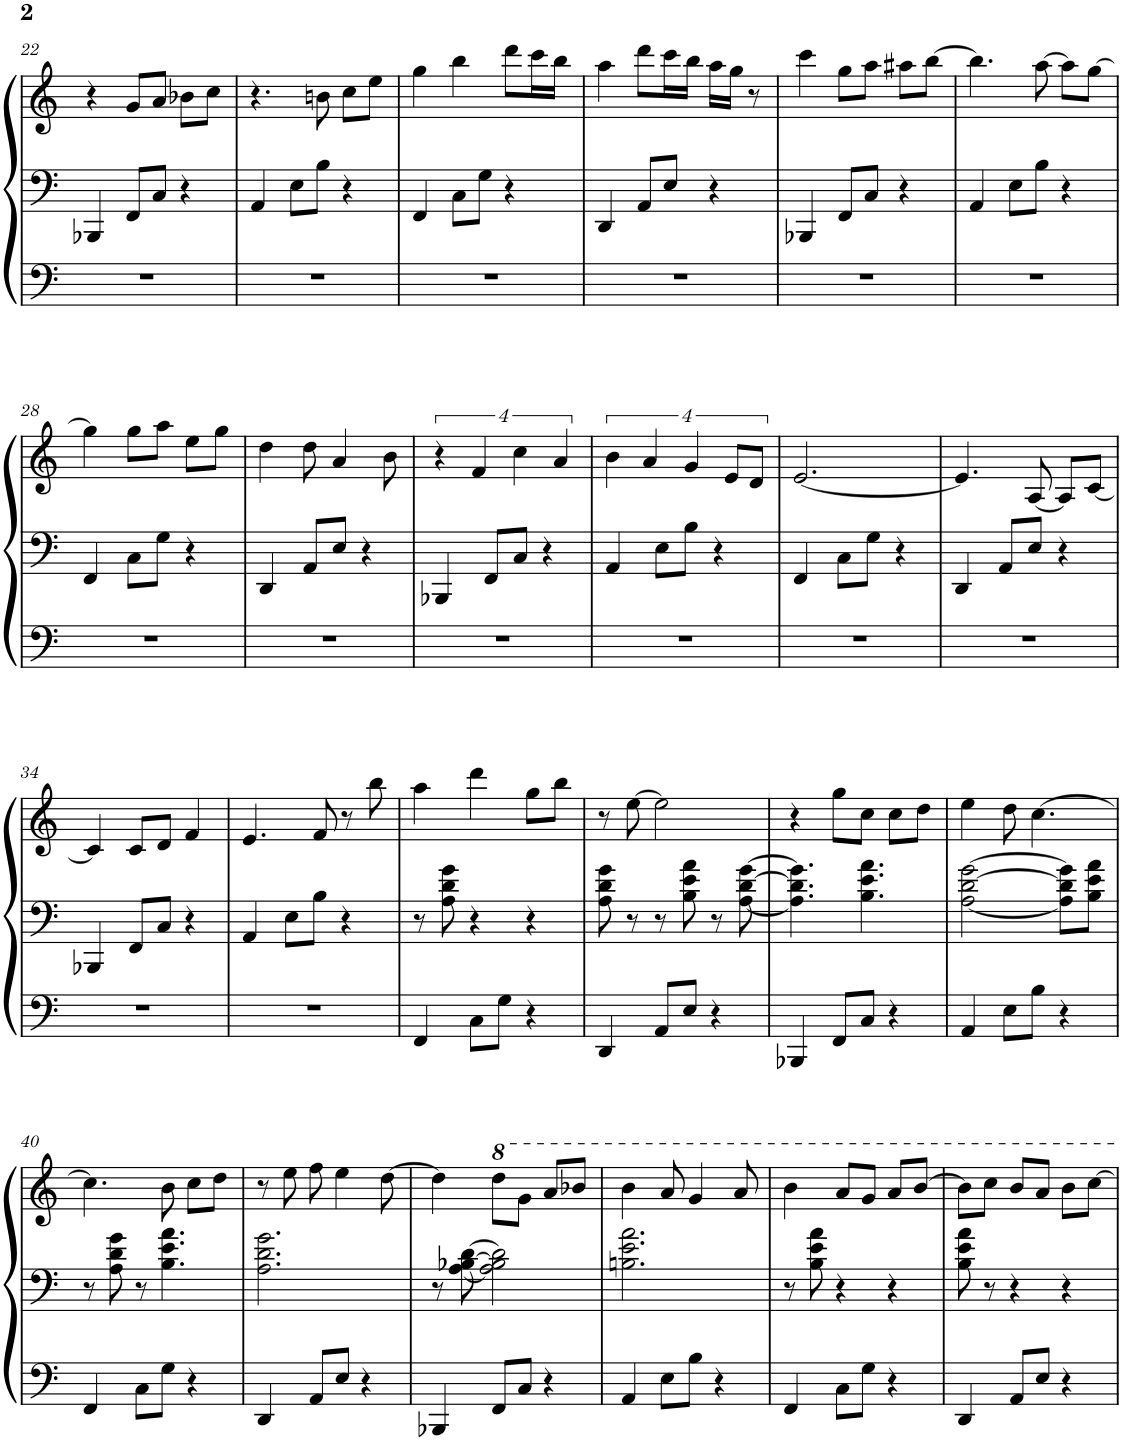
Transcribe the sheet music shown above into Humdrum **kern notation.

**kern	**kern	**kern
*part1	*part1	*part1
*staff3	*staff2	*staff1
*I"Piano	*	*
*I'Pno.	*	*
!!LO:PB:g=z
*clefF4	*clefF4	*clefG2
*k[]	*k[]	*k[]
*M3/4	*M3/4	*M3/4
=22	=22	=22
2.r	4BBB-X/	4r
.	8FF/L	8g/L
.	8C/J	8a/J
.	4r	8b-X\L
.	.	8cc\J
=23	=23	=23
2.r	4AA/	4.r
.	8E\L	.
.	8B\J	8bn\
.	4r	8cc\L
.	.	8ee\J
=24	=24	=24
2.r	4FF/	4gg\
.	8C\L	4bb\
.	8G\J	.
.	4r	8ddd\L
.	.	16ccc\L
.	.	16bb\JJ
=25	=25	=25
2.r	4DD/	4aa\
.	8AA/L	8ddd\L
.	8E/J	16ccc\L
.	.	16bb\JJ
.	4r	16aa\LL
.	.	16gg\JJ
.	.	8r
=26	=26	=26
2.r	4BBB-X/	4ccc\
.	8FF/L	8gg\L
.	8C/J	8aa\J
.	4r	8aa#X\L
.	.	[8bb\J
=27	=27	=27
2.r	4AA/	4.bb\]
.	8E\L	.
.	8B\J	[8aa\
.	4r	8aa\L]
.	.	[8gg\J
!!LO:LB:g=z
=28	=28	=28
2.r	4FF/	4gg\]
.	8C\L	8gg\L
.	8G\J	8aa\J
.	4r	8ee\L
.	.	8gg\J
=29	=29	=29
2.r	4DD/	4dd\
.	8AA/L	8dd\
.	8E/J	4a/
.	4r	.
.	.	8b\
=30	=30	=30
2.r	4BBB-X/	16%3r
.	.	16%3f/
.	8FF/L	.
.	8C/J	16%3cc\
.	4r	.
.	.	16%3a/
=31	=31	=31
2.r	4AA/	16%3b\
.	.	16%3a/
.	8E\L	.
.	8B\J	16%3g/
.	4r	.
.	.	32%3e/L
.	.	32%3d/J
=32	=32	=32
2.r	4FF/	[2.e/
.	8C\L	.
.	8G\J	.
.	4r	.
=33	=33	=33
2.r	4DD/	4.e/]
.	8AA/L	.
.	8E/J	[8A/
.	4r	8A/L]
.	.	[8c/J
!!LO:LB:g=z
=34	=34	=34
2.r	4BBB-X/	4c/]
.	8FF/L	8c/L
.	8C/J	8d/J
.	4r	4f/
=35	=35	=35
2.r	4AA/	4.e/
.	8E\L	.
.	8B\J	8f/
.	4r	8r
.	.	8bb\
=36	=36	=36
4FF/	8r	4aa\
.	8A\ 8d\ 8g\	.
8C\L	4r	4ddd\
8G\J	.	.
4r	4r	8gg\L
.	.	8bb\J
=37	=37	=37
4DD/	8A\ 8d\ 8g\	8r
.	8r	[8ee\
8AA/L	8r	2ee\]
8E/J	8B\ 8e\ 8a\	.
4r	8r	.
.	[8A\ [8d\ [8g\	.
=38	=38	=38
4BBB-X/	4.A\] 4.d\] 4.g\]	4r
8FF/L	.	8gg\L
8C/J	4.B\ 4.e\ 4.a\	8cc\J
4r	.	8cc\L
.	.	8dd\J
=39	=39	=39
4AA/	[2A\ [2d\ [2g\	4ee\
8E\L	.	8dd\
8B\J	.	[4.cc\
4r	8A\] 8d\] 8g\]L	.
.	8B\ 8e\ 8a\J	.
!!LO:LB:g=z
=40	=40	=40
4FF/	8r	4.cc\]
.	8A\ 8d\ 8g\	.
8C\L	8r	.
8G\J	4.B\ 4.e\ 4.a\	8b\
4r	.	8cc\L
.	.	8dd\J
=41	=41	=41
4DD/	2.A\ 2.d\ 2.g\	8r
.	.	8ee\
8AA/L	.	8ff\
8E/J	.	4ee\
4r	.	.
.	.	[8dd\
=42	=42	=42
4BBB-X/	8r	4dd\]
.	[8A\ [8B-X\ [8d\	.
8FF/L	2A\] 2B-\] 2d\]	8ddd\L
8C/J	.	8gg\J
4r	.	8aa/L
.	.	8bb-X/J
=43	=43	=43
4AA/	2.Bn\ 2.e\ 2.a\	4bb\
8E\L	.	8aa/
8B\J	.	4gg/
4r	.	.
.	.	8aa/
=44	=44	=44
4FF/	8r	4bb\
.	8B\ 8e\ 8a\	.
8C\L	4r	8aa/L
8G\J	.	8gg/J
4r	4r	8aa/L
.	.	[8bb/J
=45	=45	=45
4DD/	8B\ 8e\ 8a\	8bb\L]
.	8r	8ccc\J
8AA/L	4r	8bb/L
8E/J	.	8aa/J
4r	4r	8bb\L
.	.	[8ccc\J
=	=	=
*-	*-	*-
